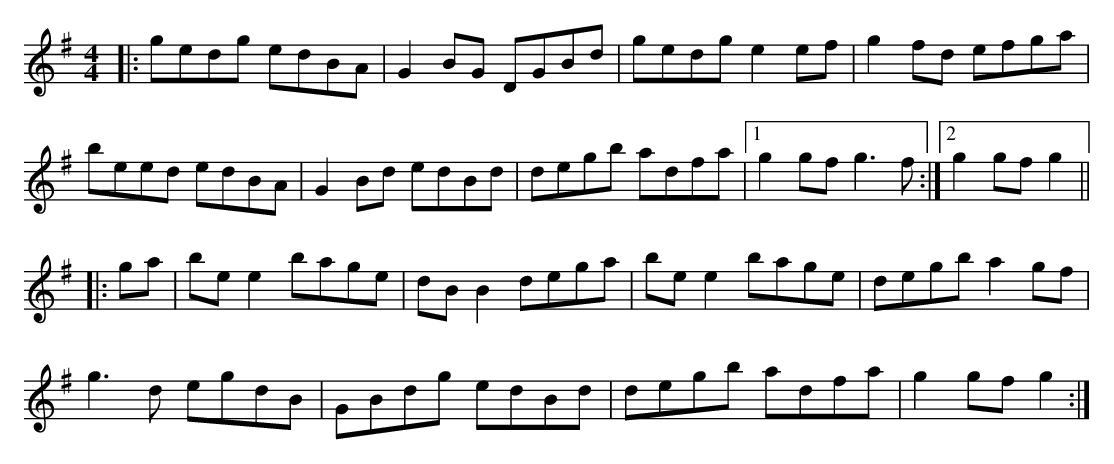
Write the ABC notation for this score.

X:1
M:4/4
K:G
|:gedg edBA|G2BG DGBd|gedg e2ef|g2fd efga|
beed edBA|G2Bd edBd|degb adfa|1 g2gf g3f:|2 g2gf g2||
|:ga|bee2 bage|dBB2 dega|bee2 bage|degb a2gf|
g3d egdB|GBdg edBd|degb adfa|g2gf g2:|
